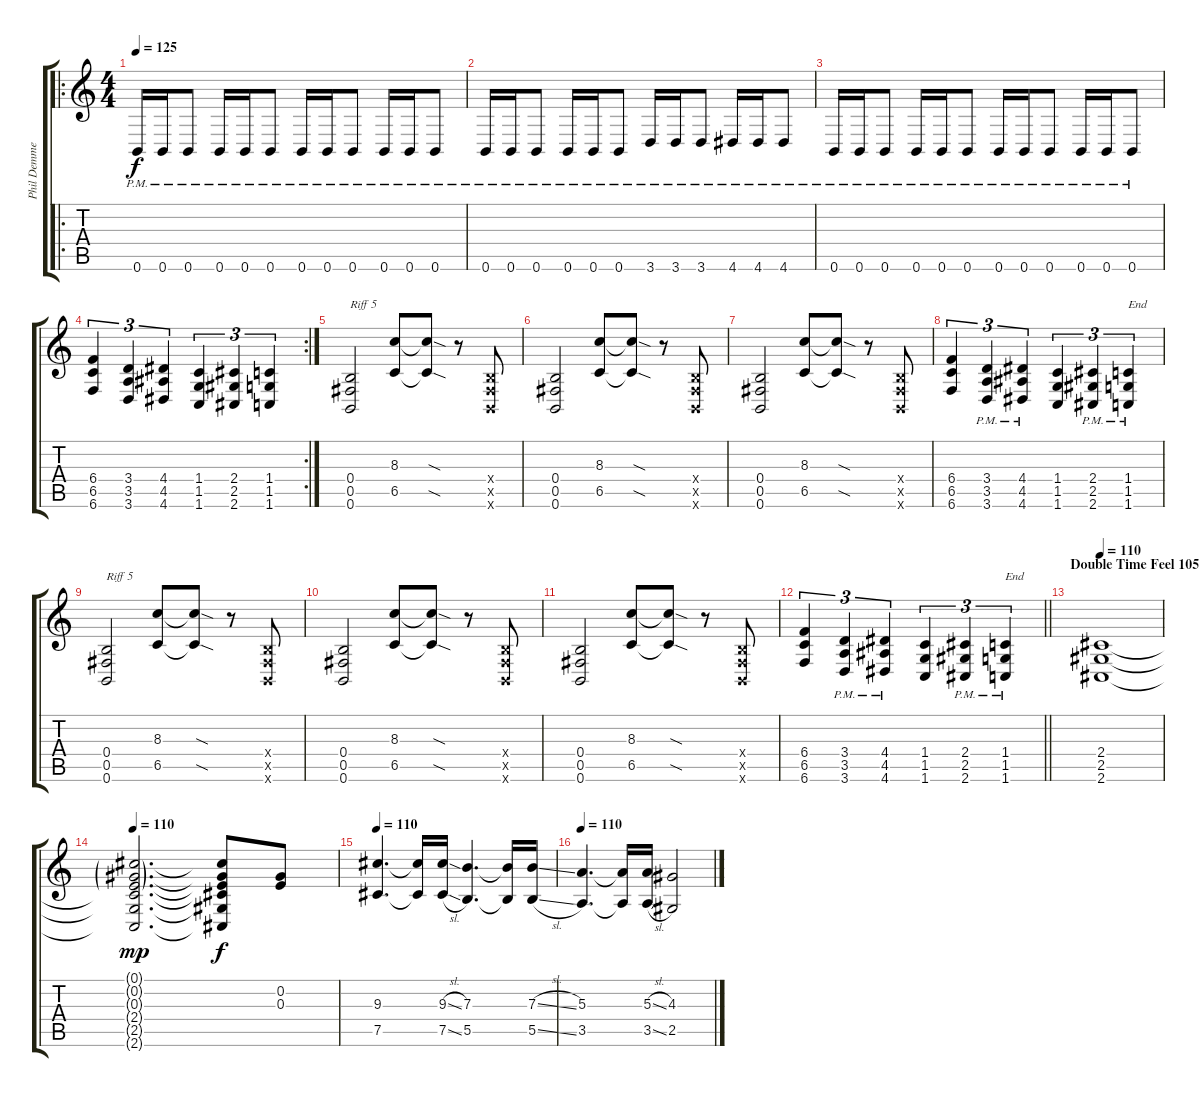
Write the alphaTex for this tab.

\track ("Phil Demmel" "Phil Demme") {instrument overdrivenguitar}
\staff {score tabs}
\tuning (Db4 Ab3 E3 B2 Gb2 B1) {hide}
\ro
\ts (4 4)
\tempo 125
\clef g2
\ks c
0.6{pm}.16{dy f} 0.6{pm}.16 0.6{pm}.8 0.6{pm}.16 0.6{pm}.16 0.6{pm}.8 0.6{pm}.16 0.6{pm}.16 0.6{pm}.8 0.6{pm}.16 0.6{pm}.16 0.6{pm}.8 |
0.6{pm}.16 0.6{pm}.16 0.6{pm}.8 0.6{pm}.16 0.6{pm}.16 0.6{pm}.8 3.6{pm}.16 3.6{pm}.16 3.6{pm}.8 4.6{pm}.16 4.6{pm}.16 4.6{pm}.8 |
0.6{pm}.16 0.6{pm}.16 0.6{pm}.8 0.6{pm}.16 0.6{pm}.16 0.6{pm}.8 0.6{pm}.16 0.6{pm}.16 0.6{pm}.8 0.6{pm}.16 0.6{pm}.16 0.6{pm}.8 |
\rc 2
(6.4 6.5 6.6).4{tu (3 2)} (3.4 3.5 3.6).4{tu (3 2)} (4.4 4.5 4.6).4{tu (3 2)} (1.4 1.5 1.6).4{tu (3 2)} (2.4 2.5 2.6).4{tu (3 2)} (1.4 1.5 1.6).4{tu (3 2)} |
(0.4 0.5 0.6).2{txt "Riff 5"} (8.3 6.5).8 (8.3{sod t} 6.5{sod t}).8 r.8 (0.4{x} 0.5{x} 0.6{x}).8 |
(0.4 0.5 0.6).2 (8.3 6.5).8 (8.3{sod t} 6.5{sod t}).8 r.8 (0.4{x} 0.5{x} 0.6{x}).8 |
(0.4 0.5 0.6).2 (8.3 6.5).8 (8.3{sod t} 6.5{sod t}).8 r.8 (0.4{x} 0.5{x} 0.6{x}).8 |
(6.4 6.5 6.6).4{tu (3 2)} (3.4{pm} 3.5{pm} 3.6{pm}).4{tu (3 2)} (4.4{pm} 4.5{pm} 4.6{pm}).4{tu (3 2)} (1.4 1.5 1.6).4{tu (3 2)} (2.4{pm} 2.5{pm} 2.6{pm}).4{tu (3 2)} (1.4{pm} 1.5{pm} 1.6{pm}).4{tu (3 2) txt "End"} |
(0.4 0.5 0.6).2{txt "Riff 5"} (8.3 6.5).8 (8.3{sod t} 6.5{sod t}).8 r.8 (0.4{x} 0.5{x} 0.6{x}).8 |
(0.4 0.5 0.6).2 (8.3 6.5).8 (8.3{sod t} 6.5{sod t}).8 r.8 (0.4{x} 0.5{x} 0.6{x}).8 |
(0.4 0.5 0.6).2 (8.3 6.5).8 (8.3{sod t} 6.5{sod t}).8 r.8 (0.4{x} 0.5{x} 0.6{x}).8 |
\barLineRight lightlight
(6.4 6.5 6.6).4{tu (3 2)} (3.4{pm} 3.5{pm} 3.6{pm}).4{tu (3 2)} (4.4{pm} 4.5{pm} 4.6{pm}).4{tu (3 2)} (1.4 1.5 1.6).4{tu (3 2)} (2.4{pm} 2.5{pm} 2.6{pm}).4{tu (3 2)} (1.4{pm} 1.5{pm} 1.6{pm}).4{tu (3 2) txt "End"} |
\section ("" "Double Time Feel 105")
\tempo 105
\tempo 110
(2.4 2.5 2.6).1 |
\tempo 110
(0.1{g} 0.2{g} 0.3{g} 2.4{t} 2.5{t} 2.6{t}).2{d dy mp} (0.1{t} 0.2{t} 0.3{t} 2.4{t} 2.5{t} 2.6{t}).8{dy f} (0.2 0.3).8 |
\tempo 110
(9.3 7.5).4{d} (9.3{t} 7.5{t}).16 (9.3{sl} 7.5{sl}).16 (7.3 5.5).4{d} (7.3{t} 5.5{t}).16 (7.3{sl} 5.5{sl}).16 |
\tempo 110
(5.3 3.5).4{d} (5.3{t} 3.5{t}).16 (5.3{sl} 3.5{sl}).16 (4.3 2.5).2
